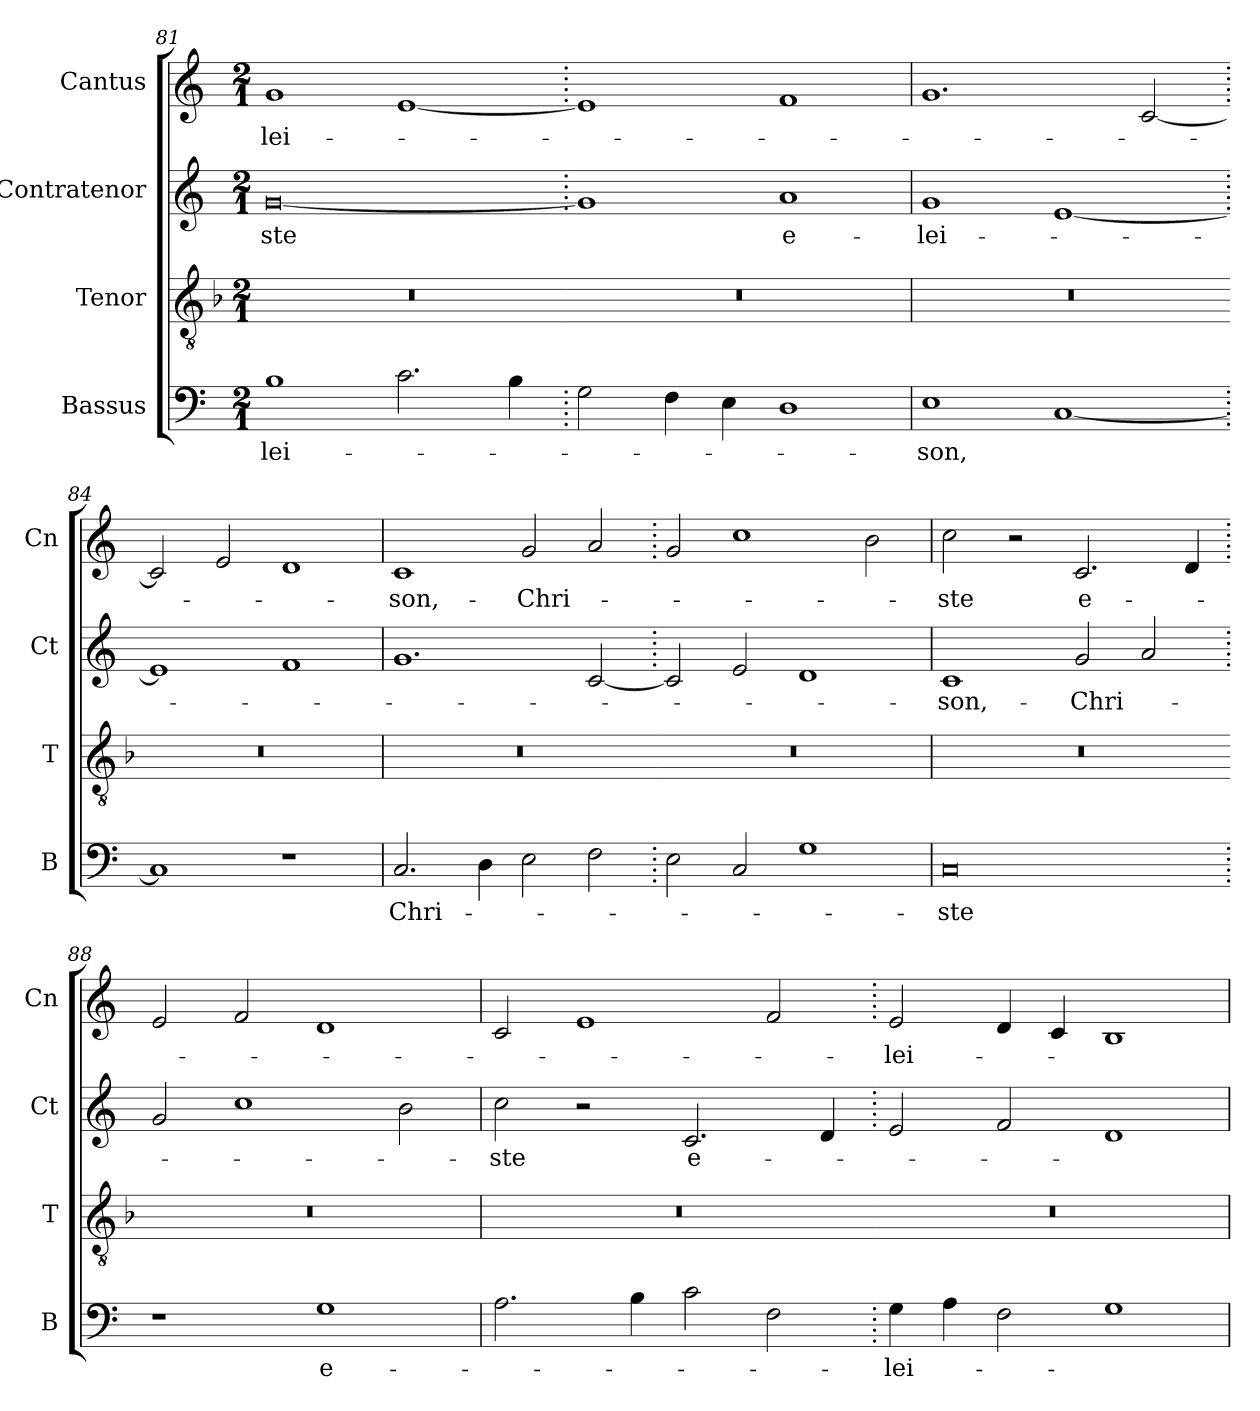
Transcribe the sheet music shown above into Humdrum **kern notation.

**kern	**text	**kern	**kern	**text	**kern	**text
*part4	*part4	*part3	*part2	*part2	*part1	*part1
*staff4	*staff4	*staff3	*staff2	*staff2	*staff1	*staff1
*I"Bassus	*	*I"Tenor	*I"Contratenor	*	*I"Cantus	*
*I'B	*	*I'T	*I'Ct	*	*I'Cn	*
*clefF4	*	*clefGv2	*clefG2	*	*clefG2	*
*k[]	*	*k[b-]	*k[]	*	*k[]	*
*M2/1	*	*M2/1	*M2/1	*	*M2/1	*
=81	=81	=81	=81	=81	=81	=81
1B	-lei-	0r	[0g	-ste	1g	-lei-
2.c\	.	.	.	.	[1e	.
4B\	.	.	.	.	.	.
=82.	=82.	=82	=82.	=82.	=82.	=82.
2G\	.	0r	1g]	.	1e]	.
4F\	.	.	.	.	.	.
4E\	.	.	.	.	.	.
1D	.	.	1a	e-	1f	.
=83	=83	=83	=83	=83	=83	=83
1E	-son,	0r	1g	-lei-	1.g	.
[1C	.	.	[1e	.	.	.
.	.	.	.	.	[2c/	.
=84.	=84.	=84	=84.	=84.	=84.	=84.
1C]	.	0r	1e]	.	2c/]	.
.	.	.	.	.	2e/	.
1r	.	.	1f	.	1d	.
=85	=85	=85	=85	=85	=85	=85
2.C/	Chri-	0r	1.g	.	1c	-son,-
4D\	.	.	.	.	.	.
2E\	.	.	.	.	2g/	-Chri-
2F\	.	.	[2c/	.	2a/	.
=86.	=86.	=86	=86.	=86.	=86.	=86.
2E\	.	0r	2c/]	.	2g/	.
2C/	.	.	2e/	.	1cc	.
1G	.	.	1d	.	.	.
.	.	.	.	.	2b\	.
=87	=87	=87	=87	=87	=87	=87
0C	-ste	0r	1c	-son,-	2cc\	-ste
.	.	.	.	.	2r	.
.	.	.	2g/	-Chri-	2.c/	e-
.	.	.	2a/	.	.	.
.	.	.	.	.	4d/	.
=88.	=88.	=88	=88.	=88.	=88.	=88.
1r	.	0r	2g/	.	2e/	.
.	.	.	1cc	.	2f/	.
1G	e-	.	.	.	1d	.
.	.	.	2b\	.	.	.
=89	=89	=89	=89	=89	=89	=89
2.A\	.	0r	2cc\	-ste	2c/	.
.	.	.	2r	.	1e	.
4B\	.	.	.	.	.	.
2c\	.	.	2.c/	e-	.	.
2F\	.	.	.	.	2f/	.
.	.	.	4d/	.	.	.
=90.	=90.	=90	=90.	=90.	=90.	=90.
4G\	-lei-	0r	2e/	.	2e/	-lei-
4A\	.	.	.	.	.	.
2F\	.	.	2f/	.	4d/	.
.	.	.	.	.	4c/	.
1G	.	.	1d	.	1B	.
=	=	=	=	=	=	=
*-	*-	*-	*-	*-	*-	*-
